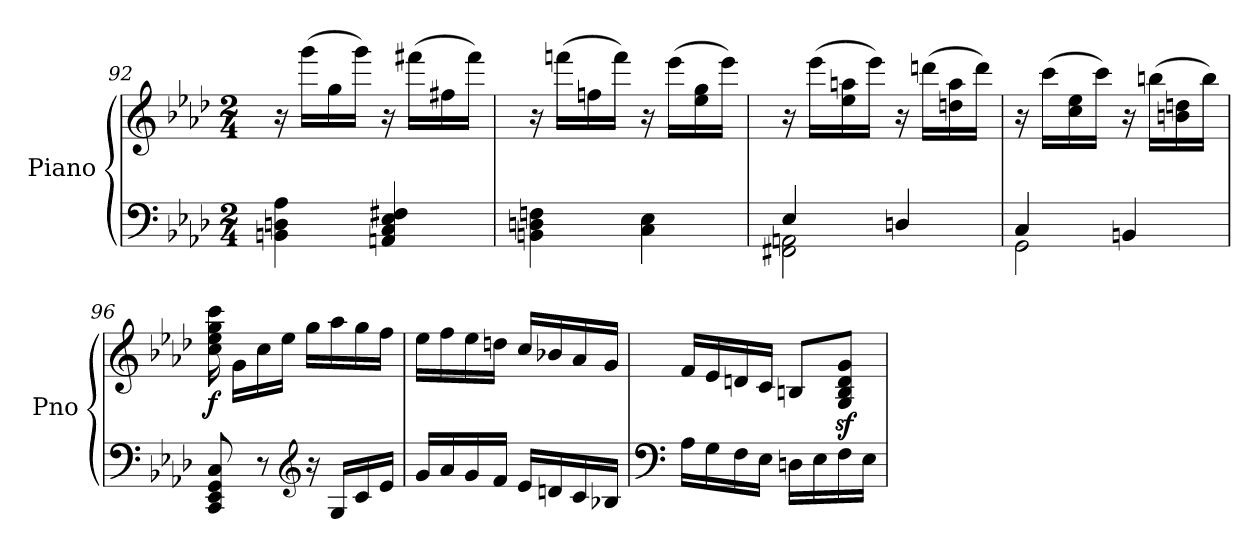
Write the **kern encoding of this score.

**kern	**kern	**dynam
*part1	*part1	*part1
*staff2	*staff1	*staff1/2
*I"Piano	*	*
*I'Pno	*	*
*clefF4	*clefG2	*
*k[b-e-a-d-]	*k[b-e-a-d-]	*
*M2/4	*M2/4	*
=92	=92	=92
4BBn\ 4Dn\ 4A-\	16r	.
.	(16ggg\LL	.
.	16gg\	.
.	16ggg\JJ)	.
4AAn/ 4C/ 4E-/ 4F#X/	16r	.
.	(16fff#X\LL	.
.	16ff#X\	.
.	16fff#\JJ)	.
!!LO:LB:g=z
=93	=93	=93
4BBn\ 4Dn\ 4Fn\	16r	.
.	(16fffn\LL	.
.	16ffn\	.
.	16fff\JJ)	.
4C\ 4E-\	16r	.
.	(16eee-\LL	.
.	16ee-\ 16gg\	.
.	16eee-\JJ)	.
=94	=94	=94
*^	*	*
!	!	!	!LO:DY:b
4E-/	2FF#X\ 2AAn\	16r	other-dynamics
.	.	(16eee-\LL	.
.	.	16ee-\ 16aan\	.
.	.	16eee-\JJ)	.
4Dn/	.	16r	.
.	.	(16dddn\LL	.
.	.	16ddn\ 16aa\	.
.	.	16ddd\JJ)	.
=95	=95	=95	=95
4C/	2GG\	16r	.
.	.	(16ccc\LL	.
.	.	16cc\ 16ee-\	.
.	.	16ccc\JJ)	.
4BBn/	.	16r	.
.	.	(16bbn\LL	.
.	.	16bn\ 16ddn\	.
.	.	16bb\JJ)	.
*v	*v	*	*
=96	=96	=96
!	!	!LO:DY:b
8CC/ 8EE-/ 8GG/ 8C/	16cc\ 16ee-\ 16gg\ 16ccc\	f
.	16g\LL	.
8r	16cc\	.
.	16ee-\JJ	.
*clefG2	*	*
16r	16gg\LL	.
16G/LL	16aa-\	.
16c/	16gg\	.
16e-/JJ	16ff\JJ	.
!!LO:LB:g=z
=97	=97	=97
16g/LL	16ee-\LL	.
16a-/	16ff\	.
16g/	16ee-\	.
16f/JJ	16ddn\JJ	.
16e-/LL	16cc/LL	.
16dn/	16b-X/	.
16c/	16a-/	.
16B-X/JJ	16g/JJ	.
=98	=98	=98
*clefF4	*	*
16A-\LL	16f/LL	.
16G\	16e-/	.
16F\	16dn/	.
16E-\JJ	16c/JJ	.
16Dn\LL	8Bn/L	.
16E-\	.	.
16F\	8G/z< 8B/z< 8d/z< 8g/z<J	.
16E-\JJ	.	.
=	=	=
*-	*-	*-
